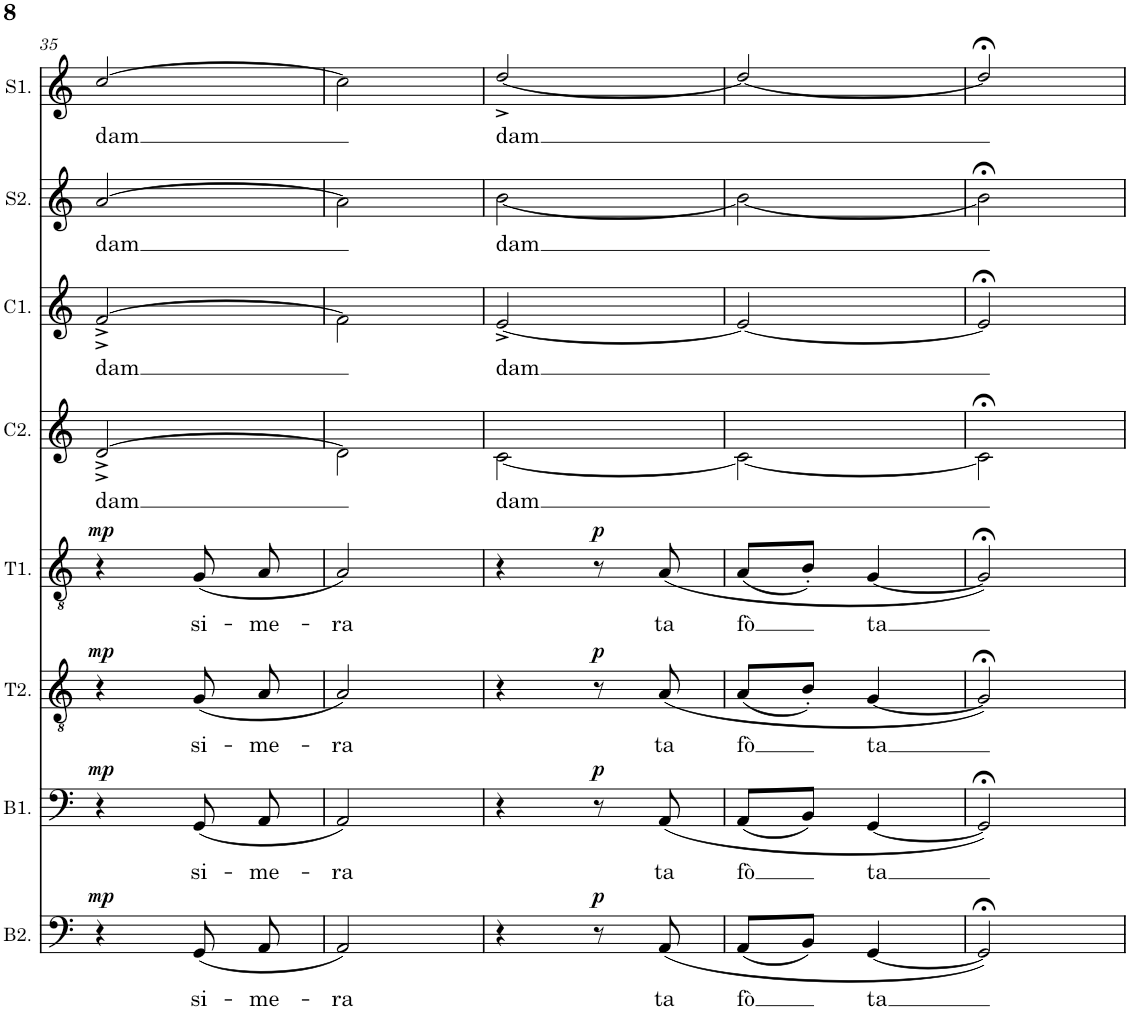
**kern	**text	**dynam	**kern	**text	**dynam	**kern	**text	**dynam	**kern	**text	**dynam	**kern	**text	**kern	**text	**kern	**text	**kern	**text
*part8	*part8	*part8	*part7	*part7	*part7	*part6	*part6	*part6	*part5	*part5	*part5	*part4	*part4	*part3	*part3	*part2	*part2	*part1	*part1
*staff8	*staff8	*staff8	*staff7	*staff7	*staff7	*staff6	*staff6	*staff6	*staff5	*staff5	*staff5	*staff4	*staff4	*staff3	*staff3	*staff2	*staff2	*staff1	*staff1
*I"Basso	*	*	*I"Basso	*	*	*I"Tenore	*	*	*I"Tenore	*	*	*I"Contralto	*	*I"Contralto	*	*I"Soprano	*	*I"Soprano	*
*I'B2.	*	*	*I'B1.	*	*	*I'T2.	*	*	*I'T1.	*	*	*I'C2.	*	*I'C1.	*	*I'S2.	*	*I'S1.	*
!!LO:PB:g=z
*clefF4	*	*	*clefF4	*	*	*clefGv2	*	*	*clefGv2	*	*	*clefG2	*	*clefG2	*	*clefG2	*	*clefG2	*
*k[]	*	*	*k[]	*	*	*k[]	*	*	*k[]	*	*	*k[]	*	*k[]	*	*k[]	*	*k[]	*
*M2/4	*	*	*M2/4	*	*	*M2/4	*	*	*M2/4	*	*	*M2/4	*	*M2/4	*	*M2/4	*	*M2/4	*
=35	=35	=35	=35	=35	=35	=35	=35	=35	=35	=35	=35	=35	=35	=35	=35	=35	=35	=35	=35
!	!	!LO:DY:a	!	!	!LO:DY:a	!	!	!LO:DY:a	!	!	!LO:DY:a	!	!LO:LY:b	!	!LO:LY:b	!	!LO:LY:b	!	!LO:LY:b
4r	.	mp	4r	.	mp	4r	.	mp	4r	.	mp	[2d^^/	dam	[2f^^/	dam	[2a/	dam	[2cc/	dam
!	!LO:LY:b	!	!	!LO:LY:b	!	!	!LO:LY:b	!	!	!LO:LY:b	!	!	!	!	!	!	!	!	!
(8GG/	si-	.	(8GG/	si-	.	(8G/	si-	.	(8G/	si-	.	.	.	.	.	.	.	.	.
!	!LO:LY:b	!	!	!LO:LY:b	!	!	!LO:LY:b	!	!	!LO:LY:b	!	!	!	!	!	!	!	!	!
8AA/	-me-	.	8AA/	-me-	.	8A/	-me-	.	8A/	-me-	.	.	.	.	.	.	.	.	.
=36	=36	=36	=36	=36	=36	=36	=36	=36	=36	=36	=36	=36	=36	=36	=36	=36	=36	=36	=36
!	!LO:LY:b	!	!	!LO:LY:b	!	!	!LO:LY:b	!	!	!LO:LY:b	!	!	!	!	!	!	!	!	!
2AA/)	-ra	.	2AA/)	-ra	.	2A/)	-ra	.	2A/)	-ra	.	2d\]	.	2f\]	.	2a\]	.	2cc\]	.
=37	=37	=37	=37	=37	=37	=37	=37	=37	=37	=37	=37	=37	=37	=37	=37	=37	=37	=37	=37
*	*	*	*	*	*	*	*	*	*	*	*	*^	*	*	*	*	*	*	*
!	!	!	!	!	!	!	!	!	!	!	!	!	!	!LO:LY:b	!	!LO:LY:b	!	!LO:LY:b	!	!LO:LY:b
*	*	*	*	*	*	*	*	*	*	*	*	*	*	*	*	*	*^	*	*	*
4r	.	.	4r	.	.	4r	.	.	4r	.	.	2ryy	[2c\	dam	[2e^/	dam	2ryy	[2b\	dam	[2dd^/	dam
!	!	!LO:DY:a	!	!	!LO:DY:a	!	!	!LO:DY:a	!	!	!LO:DY:a	!	!	!	!	!	!	!	!	!	!
8r	.	p	8r	.	p	8r	.	p	8r	.	p	.	.	.	.	.	.	.	.	.	.
!	!LO:LY:b	!	!	!LO:LY:b	!	!	!LO:LY:b	!	!	!LO:LY:b	!	!	!	!	!	!	!	!	!	!	!
(8AA/	ta	.	(8AA/	ta	.	(8A/	ta	.	(8A/	ta	.	.	.	.	.	.	.	.	.	.	.
=38	=38	=38	=38	=38	=38	=38	=38	=38	=38	=38	=38	=38	=38	=38	=38	=38	=38	=38	=38	=38	=38
!	!LO:LY:b	!	!	!LO:LY:b	!	!	!LO:LY:b	!	!	!LO:LY:b	!	!	!	!	!	!	!	!	!	!	!
(8AA/L	fò	.	(8AA/L	fò	.	(8A/L	fò	.	(8A/L	fò	.	2ryy	2c\_	.	2e/_	.	2ryy	2b\_	.	2dd/_	.
8BB/J)	.	.	8BB/J)	.	.	8B'/J)	.	.	8B'/J)	.	.	.	.	.	.	.	.	.	.	.	.
!	!LO:LY:b	!	!	!LO:LY:b	!	!	!LO:LY:b	!	!	!LO:LY:b	!	!	!	!	!	!	!	!	!	!	!
[4GG/	ta	.	[4GG/	ta	.	[4G/	ta	.	[4G/	ta	.	.	.	.	.	.	.	.	.	.	.
=39	=39	=39	=39	=39	=39	=39	=39	=39	=39	=39	=39	=39	=39	=39	=39	=39	=39	=39	=39	=39	=39
2GG;</])	.	.	2GG;</])	.	.	2G;</])	.	.	2G;</])	.	.	2r;<yy	2c\]	.	2e;</]	.	2ryy	2b;<\]	.	2dd;</]	.
*	*	*	*	*	*	*	*	*	*	*	*	*v	*v	*	*	*	*v	*v	*	*	*
=	=	=	=	=	=	=	=	=	=	=	=	=	=	=	=	=	=	=	=
*-	*-	*-	*-	*-	*-	*-	*-	*-	*-	*-	*-	*-	*-	*-	*-	*-	*-	*-	*-
